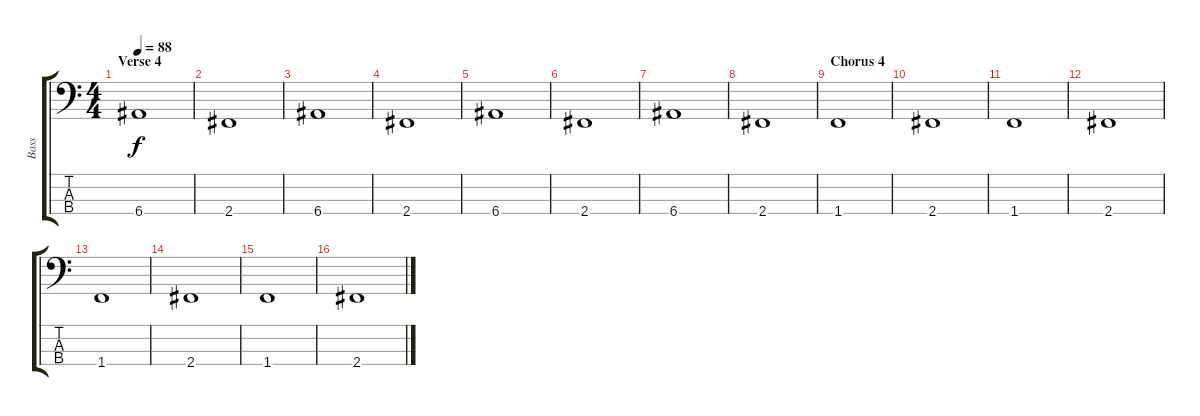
\track ("Bass" "Bass") {instrument electricbassfinger}
\staff {score tabs}
\tuning (G2 D2 A1 E1) {hide}
\ts (4 4)
\section ("" "Verse 4")
\tempo 88
\clef f4
\ks c
6.4.1{dy f} |
2.4.1 |
6.4.1 |
2.4.1 |
6.4.1 |
2.4.1 |
6.4.1 |
2.4.1 |
\section ("" "Chorus 4")
1.4.1 |
2.4.1 |
1.4.1 |
2.4.1 |
1.4.1 |
2.4.1 |
1.4.1 |
2.4.1
